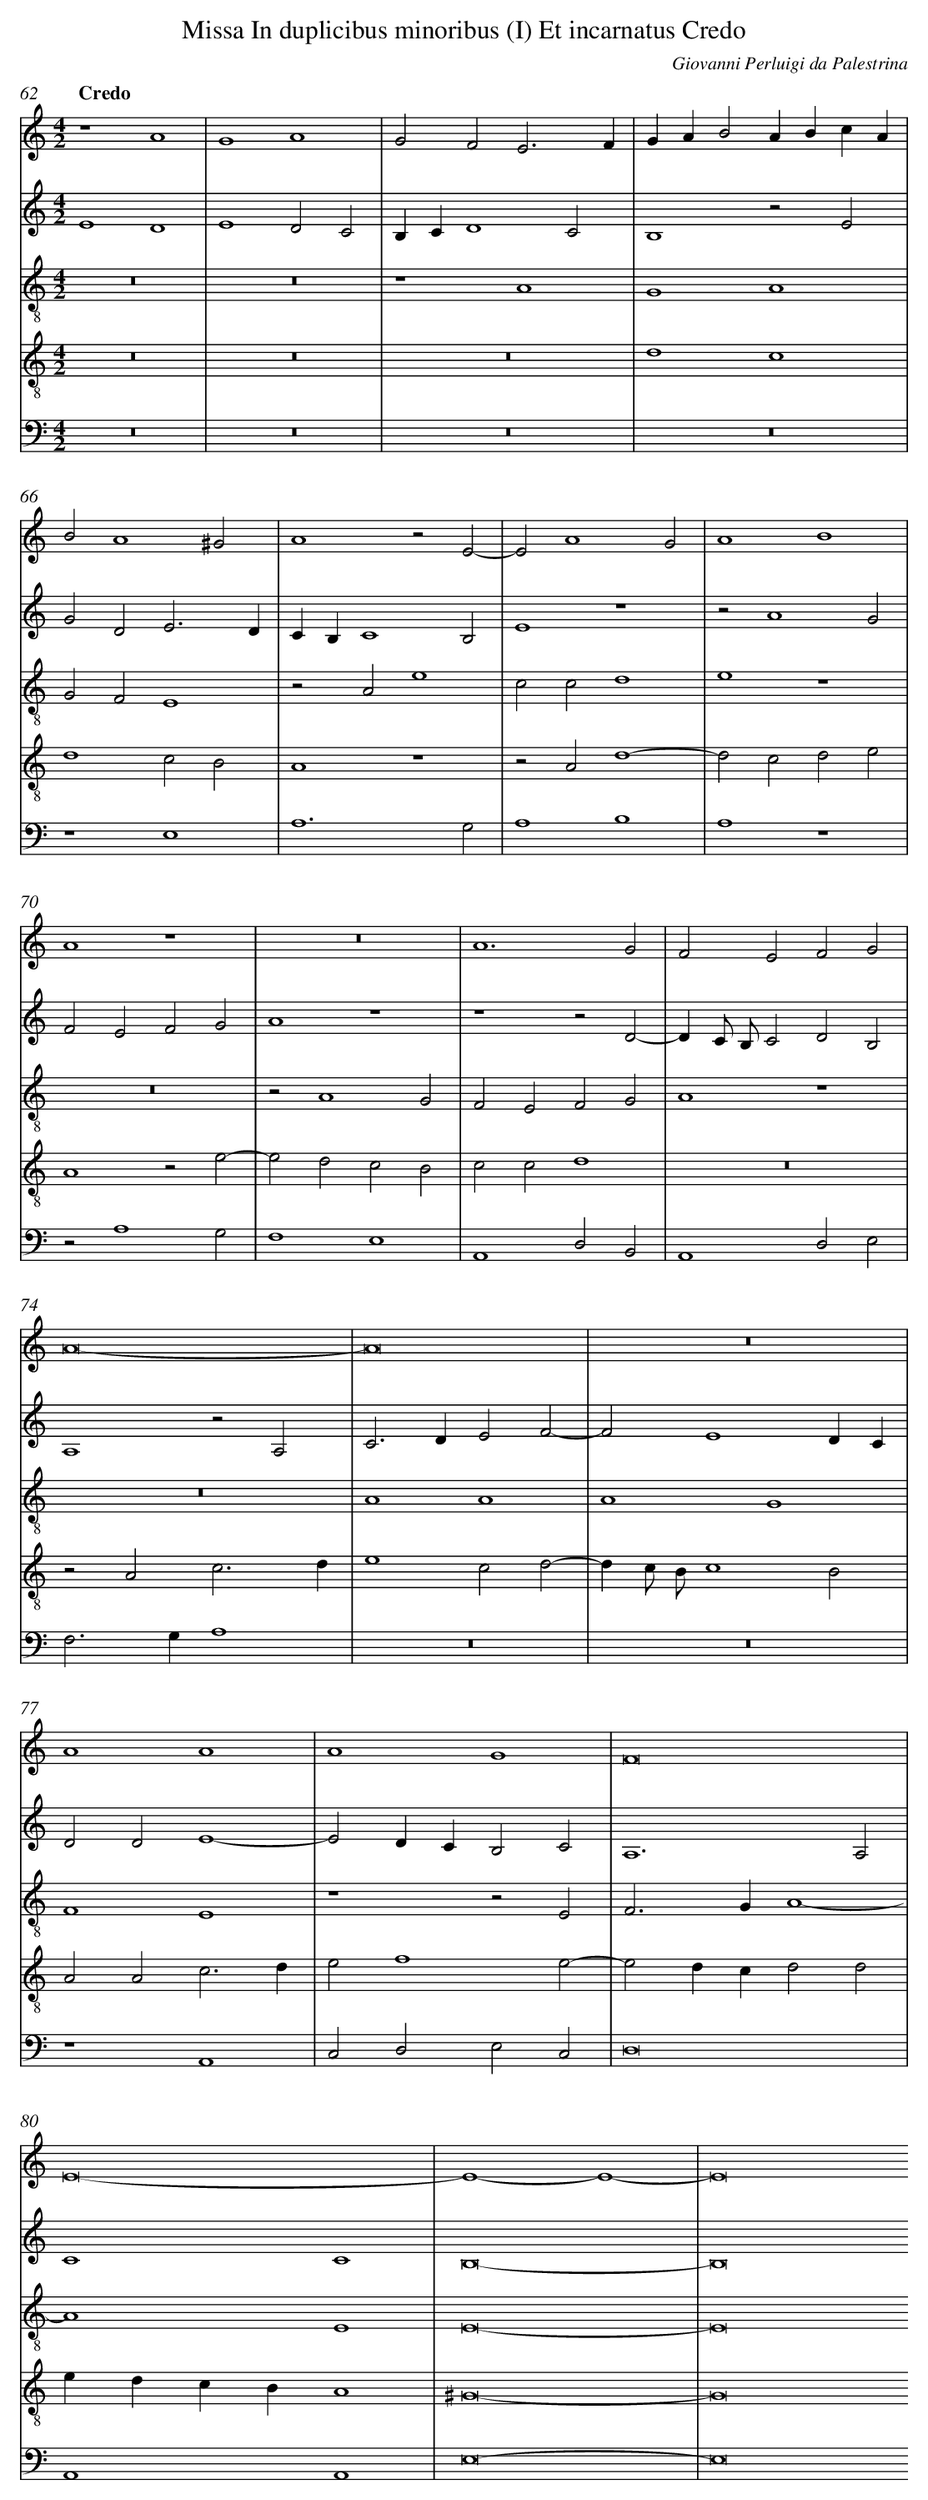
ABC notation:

X:1
T: Missa In duplicibus minoribus (I) Et incarnatus Credo
C: Giovanni Perluigi da Palestrina
L: 1/4
M: 4/2
Q: "Credo"
V: 1 clef=treble
V: 2 clef=treble
V: 3 clef=treble-8
V: 4 clef=treble-8
V: 5 clef=bass
K: C
[V:1] z4A4 |
[V:2] E4D4 |
[V:3] z8 |
[V:4] z8 |
[V:5] z8 |
[V:1] G4A4 |
[V:2] E4D2C2 |
[V:3] z8 |
[V:4] z8 |
[V:5] z8 |
[V:1] G2F2E3F |
[V:2] B,CD4C2 |
[V:3] z4A4 |
[V:4] z8 |
[V:5] z8 |
[V:1] GAB2ABcA |
[V:2] B,4z2E2 |
[V:3] G4A4 |
[V:4] d4c4 |
[V:5] z8 |
[V:1] B2A4^G2 |
[V:2] G2D2E3D |
[V:3] G2F2E4 |
[V:4] d4c2B2 |
[V:5] z4E,4 |
[V:1] A4z2E2- |
[V:2] CB,C4B,2 |
[V:3] z2A2e4 |
[V:4] A4z4 |
[V:5] A,6G,2 |
[V:1] E2A4G2 |
[V:2] E4z4 |
[V:3] c2c2d4 |
[V:4] z2A2d4- |
[V:5] A,4B,4 |
[V:1] A4B4 |
[V:2] z2A4G2 |
[V:3] e4z4 |
[V:4] d2c2d2e2 |
[V:5] A,4z4 |
[V:1] A4z4 |
[V:2] F2E2F2G2 |
[V:3] z8 |
[V:4] A4z2e2- |
[V:5] z2A,4G,2 |
[V:1] z8 |
[V:2] A4z4 |
[V:3] z2A4G2 |
[V:4] e2d2c2B2 |
[V:5] F,4E,4 |
[V:1] A6G2 |
[V:2] z4z2D2- |
[V:3] F2E2F2G2 |
[V:4] c2c2d4 |
[V:5] A,,4D,2B,,2 |
[V:1] F2E2F2G2 |
[V:2] DC/ B,/C2D2B,2 |
[V:3] A4z4 |
[V:4] z8 |
[V:5] A,,4D,2E,2 |
[V:1] A8- |
[V:2] A,4z2A,2 |
[V:3] z8 |
[V:4] z2A2c3d |
[V:5] F,2>G,2A,4 |
[V:1] A8 |
[V:2] C2>D2E2F2- |
[V:3] A4A4 |
[V:4] e4c2d2- |
[V:5] z8 |
[V:1] z8 |
[V:2] F2E4DC |
[V:3] A4G4 |
[V:4] dc/ B/c4B2 |
[V:5] z8 |
[V:1] A4A4 |
[V:2] D2D2E4- |
[V:3] F4E4 |
[V:4] A2A2c3d |
[V:5] z4A,,4 |
[V:1] A4G4 |
[V:2] E2DCB,2C2 |
[V:3] z4z2E2 |
[V:4] e2f4e2- |
[V:5] C,2D,2E,2C,2 |
[V:1] F8 |
[V:2] A,6A,2 |
[V:3] F2>G2A4- |
[V:4] e2dcd2d2 |
[V:5] D,8 |
[V:1] E8- |
[V:2] C4C4 |
[V:3] A4E4 |
[V:4] edcBA4 |
[V:5] A,,4A,,4 |
[V:1] E4-E4- |
[V:2] B,8- |
[V:3] E8- |
[V:4] ^G8- |
[V:5] E,8- |
[V:1] E8
[V:2] B,8
[V:3] E8
[V:4] G8
[V:5] E,8
